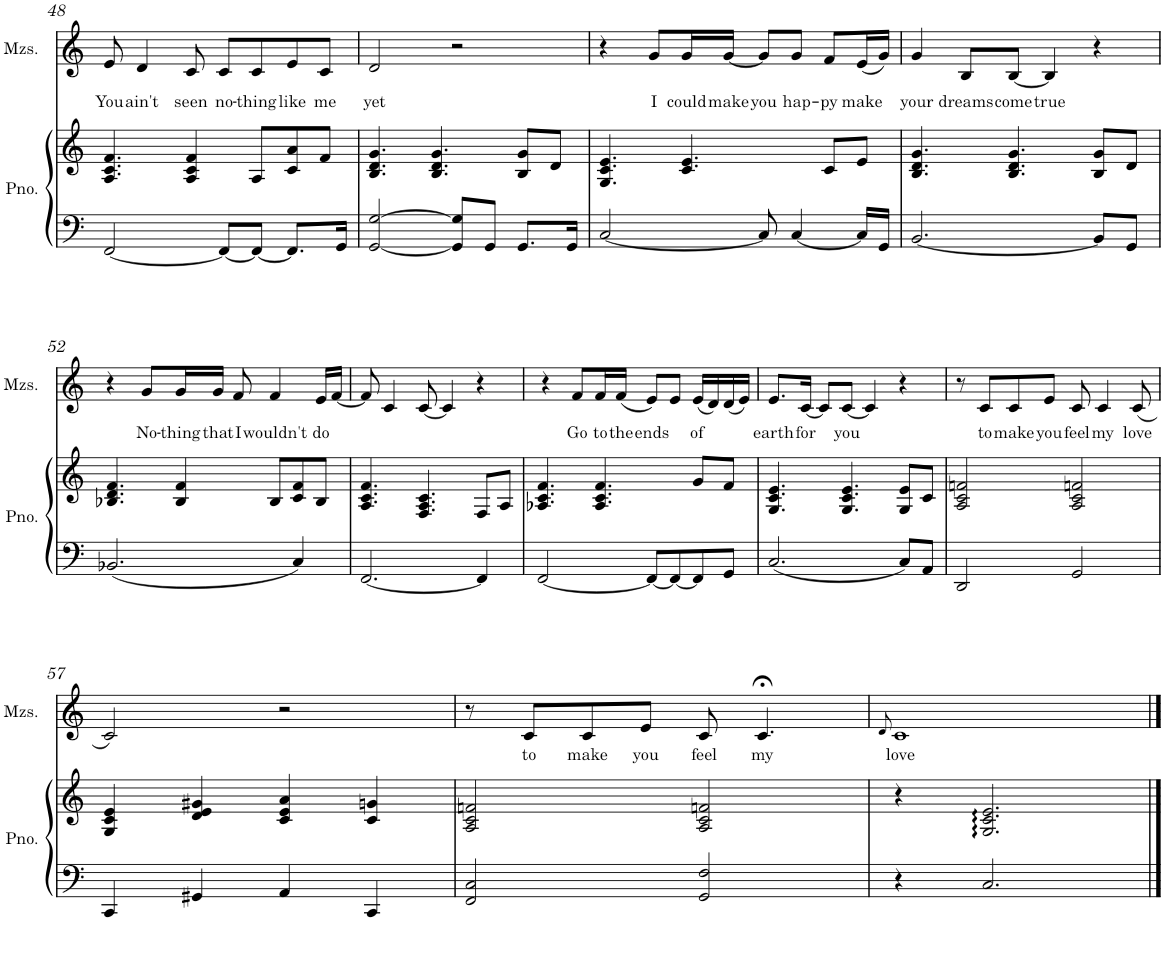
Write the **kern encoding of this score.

**kern	**kern	**kern	**text
*part2	*part2	*part1	*part1
*staff3	*staff2	*staff1	*staff1
*I"Piano	*	*I"Mezzo-soprano	*
*I'Pno.	*	*I'Mzs.	*
!!LO:PB:g=z
*clefF4	*clefG2	*clefG2	*
*k[]	*k[]	*k[]	*
*M4/4	*M4/4	*M4/4	*
=48	=48	=48	=48
!	!	!	!LO:LY:b
[2FF/	4.A/ 4.c/ 4.f/	8e/	You
!	!	!	!LO:LY:b
.	.	4d/	ain't
!	!	!	!LO:LY:b
.	4A/ 4c/ 4f/	8c/	seen
!	!	!	!LO:LY:b
8FF/L_	.	8c/L	no-
!	!	!	!LO:LY:b
8FF/J_	8A/L	8c/	-thing
!	!	!	!LO:LY:b
8.FF/L]	8c/ 8a/	8e/	like
!	!	!	!LO:LY:b
.	8f/J	8c/J	me
16GG/Jk	.	.	.
=49	=49	=49	=49
!	!	!	!LO:LY:b
[2GG/ [2G/	4.B/ 4.d/ 4.g/	2d/	yet
.	4.B/ 4.d/ 4.g/	.	.
8GG/] 8G/]L	.	2r	.
8GG/J	.	.	.
8.GG/L	8B/ 8g/L	.	.
.	8d/J	.	.
16GG/Jk	.	.	.
=50	=50	=50	=50
[2C/	4.G/ 4.c/ 4.e/	4r	.
!	!	!	!LO:LY:b
.	.	8g/L	I
!	!	!	!LO:LY:b
.	4.c/ 4.e/	16g/L	could
!	!	!	!LO:LY:b
.	.	[16g/JJ	make
!	!	!	!LO:LY:b
8C/]	.	8g/L]	you
!	!	!	!LO:LY:b
[4C/	.	8g/J	hap-
!	!	!	!LO:LY:b
.	8c/L	8f/L	-py
!	!	!	!LO:LY:b
16C/LL]	8e/J	(16e/L	make
16GG/JJ	.	16g/JJ)	.
=51	=51	=51	=51
!	!	!	!LO:LY:b
[2.BB/	4.B/ 4.d/ 4.g/	4g/	your
!	!	!	!LO:LY:b
.	.	8B/L	dreams
!	!	!	!LO:LY:b
.	4.B/ 4.d/ 4.g/	[8B/J	come
!	!	!	!LO:LY:b
.	.	4B/]	true
8BB/L]	8B/ 8g/L	4r	.
8GG/J	8d/J	.	.
!!LO:LB:g=z
=52	=52	=52	=52
2.BB-X/	4.B-X/ 4.d/ 4.f/	4r	.
!	!	!	!LO:LY:b
.	.	8g/L	No-
!	!	!	!LO:LY:b
.	4B-/ 4f/	16g/L	-thing
!	!	!	!LO:LY:b
.	.	16g/JJ	that
!	!	!	!LO:LY:b
.	.	8f/	I
!	!	!	!LO:LY:b
.	8B-/L	4f/	wouldn't
4C/	8c/ 8f/	.	.
!	!	!	!LO:LY:b
.	8B-/J	16e/LL	do
.	.	[16f/JJ	.
=53	=53	=53	=53
[2.FF/	4.A/ 4.c/ 4.f/	8f/]	.
.	.	4c/	.
.	4.F/ 4.A/ 4.c/	[8c/	.
.	.	4c/]	.
4FF/]	8F/L	4r	.
.	8A/J	.	.
=54	=54	=54	=54
[2FF/	4.A-X/ 4.c/ 4.f/	4r	.
!	!	!	!LO:LY:b
.	.	8f/L	Go
!	!	!	!LO:LY:b
.	4.A-/ 4.c/ 4.f/	16f/L	to
!	!	!	!LO:LY:b
.	.	(16f/JJ	the
!	!	!	!LO:LY:b
8FF/L_	.	8e/L)	ends
8FF/_	.	8e/J	.
!	!	!	!LO:LY:b
8FF/]	8g/L	(16e/LL	of
.	.	16d/)	.
8GG/J	8f/J	(16d/	.
.	.	16e/JJ)	.
=55	=55	=55	=55
!	!	!	!LO:LY:b
2.C/	4.G/ 4.c/ 4.e/	8.e/L	earth
!	!	!	!LO:LY:b
.	.	[16c/Jk	for
.	.	8c/L]	.
!	!	!	!LO:LY:b
.	4.G/ 4.c/ 4.e/	[8c/J	you
.	.	4c/]	.
8C/L	8G/ 8e/L	4r	.
8AA/J	8c/J	.	.
=56	=56	=56	=56
2DD/	2A/ 2c/ 2fn/	8r	.
!	!	!	!LO:LY:b
.	.	8c/L	to
!	!	!	!LO:LY:b
.	.	8c/	make
!	!	!	!LO:LY:b
.	.	8e/J	you
!	!	!	!LO:LY:b
2GG/	2A/ 2c/ 2fn/	8c/	feel
!	!	!	!LO:LY:b
.	.	4c/	my
!	!	!	!LO:LY:b
.	.	(8c/	love
!!LO:LB:g=z
=57	=57	=57	=57
4CC/	4G/ 4c/ 4e/	2c/)	.
4GG#X/	4d/ 4e/ 4g#X/	.	.
4AA/	4c/ 4e/ 4a/	2r	.
4CC/	4c/ 4gn/	.	.
=58	=58	=58	=58
2FF/ 2C/	2A/ 2c/ 2fn/	8r	.
!	!	!	!LO:LY:b
.	.	8c/L	to
!	!	!	!LO:LY:b
.	.	8c/	make
!	!	!	!LO:LY:b
.	.	8e/J	you
!	!	!	!LO:LY:b
2GG/ 2F/	2A/ 2c/ 2fn/	8c/	feel
!	!	!	!LO:LY:b
.	.	4.c;</	my
=59	=59	=59	=59
.	.	8qd/	.
!	!	!	!LO:LY:b
4r	4r	1c	love
2.C/	2.G/: 2.c/: 2.e/:	.	.
==	==	==	==
*-	*-	*-	*-
